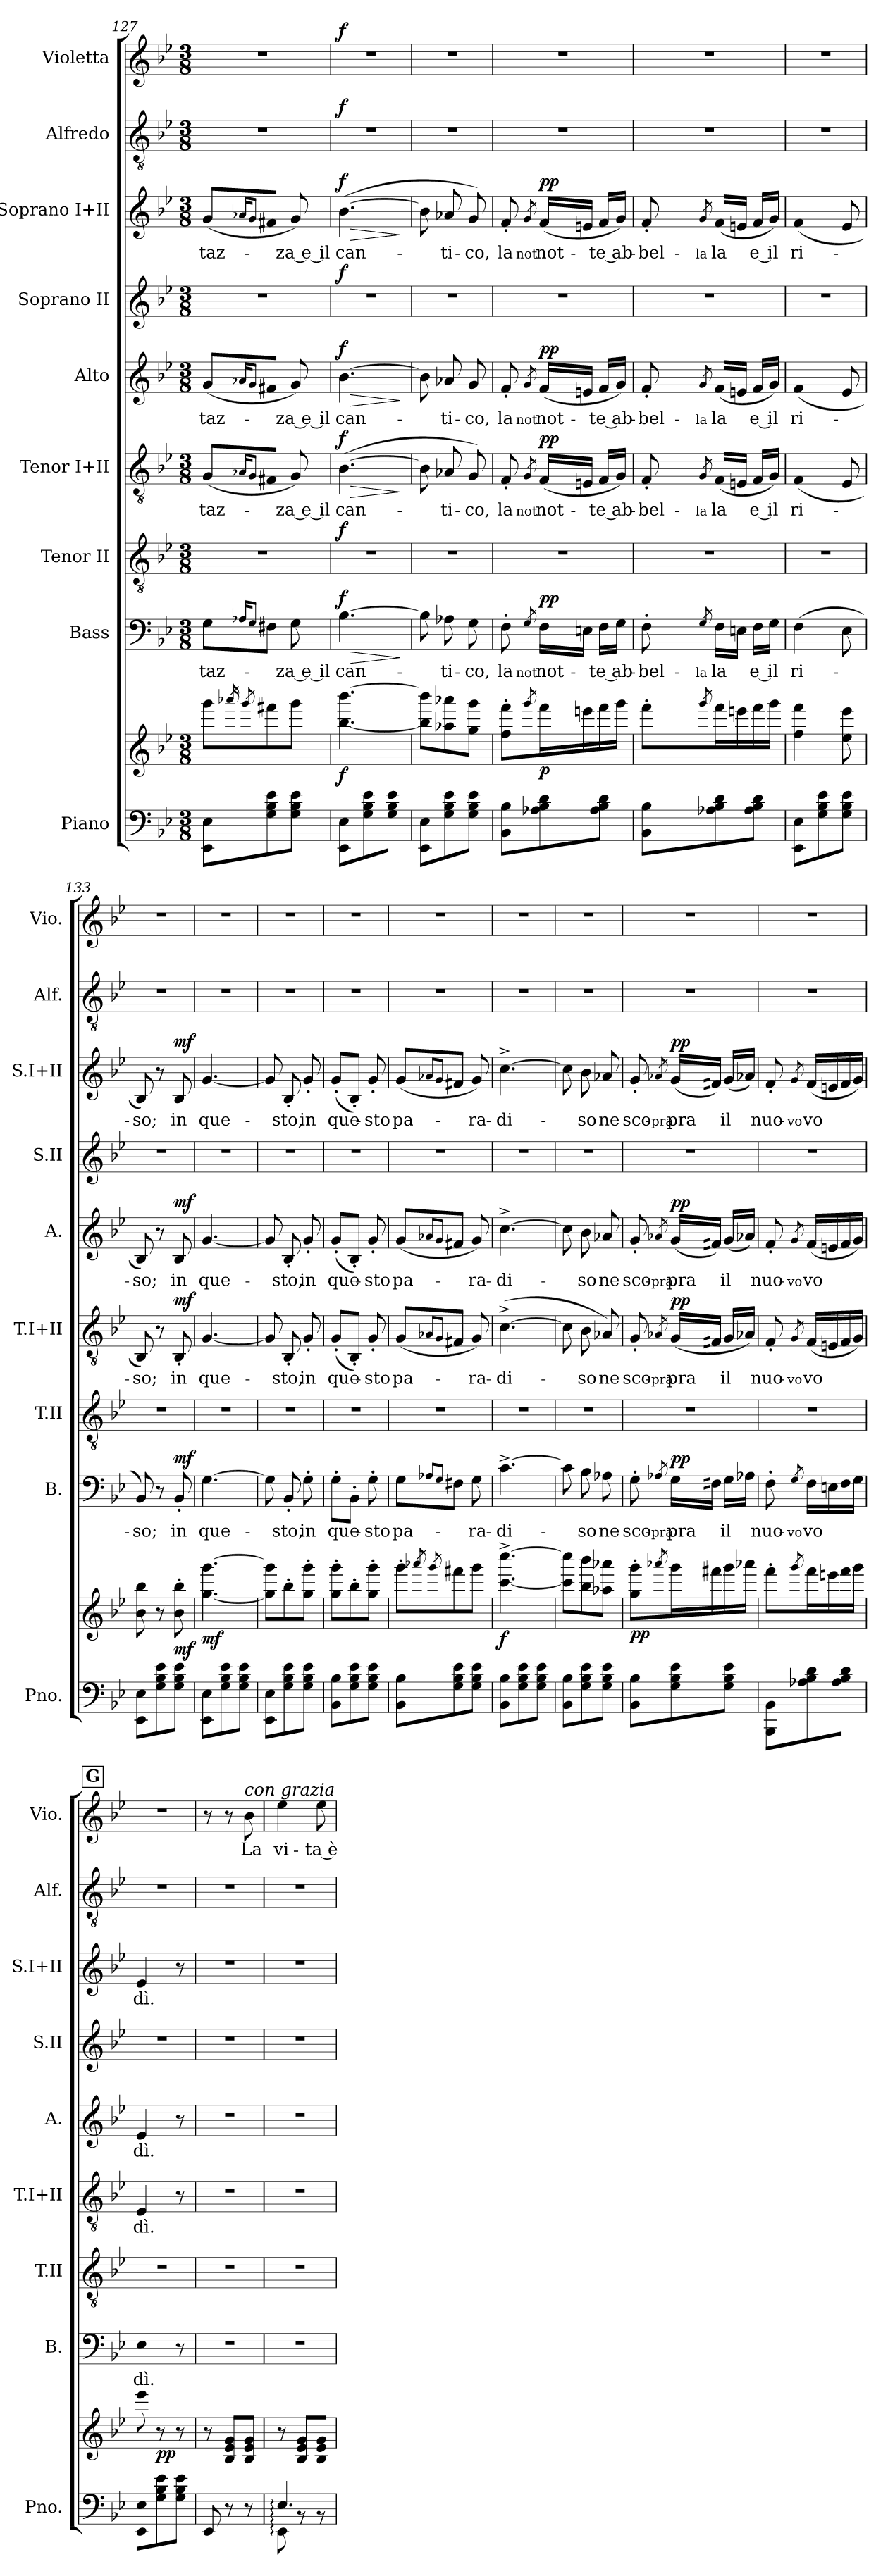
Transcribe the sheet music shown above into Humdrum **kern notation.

**kern	**kern	**dynam	**kern	**text	**dynam	**kern	**dynam	**kern	**text	**dynam	**kern	**text	**dynam	**kern	**dynam	**kern	**text	**dynam	**kern	**dynam	**kern	**text	**dynam
*part9	*part9	*part9	*part8	*part8	*part8	*part7	*part7	*part6	*part6	*part6	*part5	*part5	*part5	*part4	*part4	*part3	*part3	*part3	*part2	*part2	*part1	*part1	*part1
*staff10	*staff9	*staff9/10	*staff8	*staff8	*staff8	*staff7	*staff7	*staff6	*staff6	*staff6	*staff5	*staff5	*staff5	*staff4	*staff4	*staff3	*staff3	*staff3	*staff2	*staff2	*staff1	*staff1	*staff1
*I"Piano	*	*	*I"Bass	*	*	*I"Tenor II	*	*I"Tenor I+II	*	*	*I"Alto	*	*	*I"Soprano II	*	*I"Soprano I+II	*	*	*I"Alfredo	*	*I"Violetta	*	*
*I'Pno.	*	*	*I'B.	*	*	*I'T.II	*	*I'T.I+II	*	*	*I'A.	*	*	*I'S.II	*	*I'S.I+II	*	*	*I'Alf.	*	*I'Vio.	*	*
*clefF4	*clefG2	*	*clefF4	*	*	*clefGv2	*	*clefGv2	*	*	*clefG2	*	*	*clefG2	*	*clefG2	*	*	*clefGv2	*	*clefG2	*	*
*k[b-e-]	*k[b-e-]	*	*k[b-e-]	*	*	*k[b-e-]	*	*k[b-e-]	*	*	*k[b-e-]	*	*	*k[b-e-]	*	*k[b-e-]	*	*	*k[b-e-]	*	*k[b-e-]	*	*
*M3/8	*M3/8	*	*M3/8	*	*	*M3/8	*	*M3/8	*	*	*M3/8	*	*	*M3/8	*	*M3/8	*	*	*M3/8	*	*M3/8	*	*
=127	=127	=127	=127	=127	=127	=127	=127	=127	=127	=127	=127	=127	=127	=127	=127	=127	=127	=127	=127	=127	=127	=127	=127
8EE-/ 8E-/L	8ggg\L	.	8G\L	taz-	.	4.r	.	(8G/L	taz-	.	(8g/L	taz-	.	4.r	.	(8g/L	taz-	.	4.r	.	4.r	.	.
.	16qaaa-X/	.	16qA-X/KL	.	.	.	.	16qA-X/KL	.	.	16qa-X/KL	.	.	.	.	16qa-X/KL	.	.	.	.	.	.	.
.	8qggg/	.	8qG/J	.	.	.	.	8qG/J	.	.	8qg/J	.	.	.	.	8qg/J	.	.	.	.	.	.	.
8G\ 8B-\ 8e-\	8fff#X\	.	8F#X\J	.	.	.	.	8F#X/J	.	.	8f#X/J	.	.	.	.	8f#X/J	.	.	.	.	.	.	.
8G\ 8B-\ 8e-\J	8ggg\J	.	8G\	za e il	.	.	.	8G/)	za e il	.	8g/)	za e il	.	.	.	8g/)	za e il	.	.	.	.	.	.
=128	=128	=128	=128	=128	=128	=128	=128	=128	=128	=128	=128	=128	=128	=128	=128	=128	=128	=128	=128	=128	=128	=128	=128
!	!	!LO:DY:b	!	!	!LO:HP:b	!	!	!	!	!LO:HP:b	!	!	!LO:HP:b	!	!	!	!	!LO:HP:b	!	!	!	!	!
!	!	!	!	!	!LO:DY:n=1:a	!	!LO:DY:a	!	!	!LO:DY:n=1:a	!	!	!LO:DY:n=1:a	!	!LO:DY:a	!	!	!LO:DY:n=1:a	!	!LO:DY:a	!	!	!LO:DY:a
8EE-/ 8E-/L	[4.bb-\ [4.bbb-\	f	[4.B-\	can-	> f	4.r	f	([4.B-\	can-	> f	[4.b-\	can-	> f	4.r	f	([4.b-\	can-	> f	4.r	f	4.r	.	f
8G\ 8B-\ 8e-\	.	.	.	.	.	.	.	.	.	.	.	.	.	.	.	.	.	.	.	.	.	.	.
8G\ 8B-\ 8e-\J	.	.	.	.	.	.	.	.	.	.	.	.	.	.	.	.	.	.	.	.	.	.	.
.	.	.	.	.	]	.	.	.	.	]	.	.	]	.	.	.	.	]	.	.	.	.	.
=129	=129	=129	=129	=129	=129	=129	=129	=129	=129	=129	=129	=129	=129	=129	=129	=129	=129	=129	=129	=129	=129	=129	=129
8EE-/ 8E-/L	8bb-\] 8bbb-\]L	.	8B-\]	.	.	4.r	.	8B-\]	.	.	8b-\]	.	.	4.r	.	8b-\]	.	.	4.r	.	4.r	.	.
8G\ 8B-\ 8e-\	8aa-X\ 8aaa-X\	.	8A-X\	-ti-	.	.	.	8A-X/	-ti-	.	8a-X/	-ti-	.	.	.	8a-X/	-ti-	.	.	.	.	.	.
8G\ 8B-\ 8e-\J	8gg\ 8ggg\J	.	8G\	-co,	.	.	.	8G/)	-co,	.	8g/	-co,	.	.	.	8g/)	-co,	.	.	.	.	.	.
!!LO:LB:g=z
=130	=130	=130	=130	=130	=130	=130	=130	=130	=130	=130	=130	=130	=130	=130	=130	=130	=130	=130	=130	=130	=130	=130	=130
8BB-\ 8B-\L	8ff\' 8fff\'L	.	8F'\	la	.	4.r	.	8F'/	la	.	8f'/	la	.	4.r	.	8f'/	la	.	4.r	.	4.r	.	.
.	8qggg/	.	8qG/	not-	.	.	.	8qG/	not-	.	8qg/	not-	.	.	.	8qg/	not-	.	.	.	.	.	.
!	!	!LO:DY:b	!	!	!LO:DY:a	!	!	!	!	!LO:DY:a	!	!	!LO:DY:a	!	!	!	!	!LO:DY:a	!	!	!	!	!
8A-X\ 8B-\ 8d\	16fff\L	p	16F\LL	not-	pp	.	.	(16F/LL	not-	pp	(16f/LL	not-	pp	.	.	(16f/LL	not-	pp	.	.	.	.	.
.	16eeen\	.	16En\JJ	.	.	.	.	16En/JJ	.	.	16en/JJ	.	.	.	.	16en/JJ	.	.	.	.	.	.	.
8A-\ 8B-\ 8d\J	16fff\	.	16F\LL	te ab-	.	.	.	16F/LL	te ab-	.	16f/LL	te ab-	.	.	.	16f/LL	te ab-	.	.	.	.	.	.
.	16ggg\JJ	.	16G\JJ	.	.	.	.	16G/JJ)	.	.	16g/JJ)	.	.	.	.	16g/JJ)	.	.	.	.	.	.	.
=131	=131	=131	=131	=131	=131	=131	=131	=131	=131	=131	=131	=131	=131	=131	=131	=131	=131	=131	=131	=131	=131	=131	=131
8BB-\ 8B-\L	8fff'\L	.	8F'\	-bel-	.	4.r	.	8F'/	-bel-	.	8f'/	-bel-	.	4.r	.	8f'/	-bel-	.	4.r	.	4.r	.	.
.	8qggg/	.	8qG/	-la	.	.	.	8qG/	-la	.	8qg/	-la	.	.	.	8qg/	-la	.	.	.	.	.	.
8A-X\ 8B-\ 8d\	16fff\L	.	16F\LL	-la	.	.	.	(16F/LL	-la	.	(16f/LL	-la	.	.	.	(16f/LL	-la	.	.	.	.	.	.
.	16eeen\	.	16En\JJ	.	.	.	.	16En/JJ	.	.	16en/JJ	.	.	.	.	16en/JJ	.	.	.	.	.	.	.
8A-\ 8B-\ 8d\J	16fff\	.	16F\LL	e il	.	.	.	16F/LL	e il	.	16f/LL	e il	.	.	.	16f/LL	e il	.	.	.	.	.	.
.	16ggg\JJ	.	16G\JJ	.	.	.	.	16G/JJ)	.	.	16g/JJ)	.	.	.	.	16g/JJ)	.	.	.	.	.	.	.
=132	=132	=132	=132	=132	=132	=132	=132	=132	=132	=132	=132	=132	=132	=132	=132	=132	=132	=132	=132	=132	=132	=132	=132
8EE-/ 8E-/L	4ff\ 4fff\	.	(4F\	ri-	.	4.r	.	(4F/	ri-	.	(4f/	ri-	.	4.r	.	(4f/	ri-	.	4.r	.	4.r	.	.
8G\ 8B-\ 8e-\	.	.	.	.	.	.	.	.	.	.	.	.	.	.	.	.	.	.	.	.	.	.	.
8G\ 8B-\ 8e-\J	8ee-\ 8eee-\	.	8E-\	.	.	.	.	8E-/	.	.	8e-/	.	.	.	.	8e-/	.	.	.	.	.	.	.
=133	=133	=133	=133	=133	=133	=133	=133	=133	=133	=133	=133	=133	=133	=133	=133	=133	=133	=133	=133	=133	=133	=133	=133
8EE-/ 8E-/L	8b-\ 8bb-\	.	8BB-/)	-so;	.	4.r	.	8BB-/)	-so;	.	8B-/)	-so;	.	4.r	.	8B-/)	-so;	.	4.r	.	4.r	.	.
8G\ 8B-\ 8e-\	8r	.	8r	.	.	.	.	8r	.	.	8r	.	.	.	.	8r	.	.	.	.	.	.	.
!	!	!LO:DY:b	!	!	!LO:DY:a	!	!	!	!	!LO:DY:a	!	!	!LO:DY:a	!	!	!	!	!LO:DY:a	!	!	!	!	!
8G\ 8B-\ 8e-\J	8b-\' 8bb-\'	mf	8BB-'/	in	mf	.	.	8BB-'/	in	mf	8B-/	in	mf	.	.	8B-/	in	mf	.	.	.	.	.
=134	=134	=134	=134	=134	=134	=134	=134	=134	=134	=134	=134	=134	=134	=134	=134	=134	=134	=134	=134	=134	=134	=134	=134
!	!	!LO:DY:b	!	!	!	!	!	!	!	!	!	!	!	!	!	!	!	!	!	!	!	!	!
8EE-/ 8E-/L	[4.gg\ [4.ggg\	mf	[4.G\	que-	.	4.r	.	[4.G/	que-	.	[4.g/	que-	.	4.r	.	[4.g/	que-	.	4.r	.	4.r	.	.
8G\ 8B-\ 8e-\	.	.	.	.	.	.	.	.	.	.	.	.	.	.	.	.	.	.	.	.	.	.	.
8G\ 8B-\ 8e-\J	.	.	.	.	.	.	.	.	.	.	.	.	.	.	.	.	.	.	.	.	.	.	.
=135	=135	=135	=135	=135	=135	=135	=135	=135	=135	=135	=135	=135	=135	=135	=135	=135	=135	=135	=135	=135	=135	=135	=135
8EE-/ 8E-/L	8gg\] 8ggg\]L	.	8G\]	.	.	4.r	.	8G/]	.	.	8g/]	.	.	4.r	.	8g/]	.	.	4.r	.	4.r	.	.
8G\ 8B-\ 8e-\	8bb-'\	.	8BB-'/	-sto,	.	.	.	8BB-'/	-sto,	.	8B-'/	-sto,	.	.	.	8B-'/	-sto,	.	.	.	.	.	.
8G\ 8B-\ 8e-\J	8gg\' 8ggg\'J	.	8G'\	in	.	.	.	8G'/	in	.	8g'/	in	.	.	.	8g'/	in	.	.	.	.	.	.
=136	=136	=136	=136	=136	=136	=136	=136	=136	=136	=136	=136	=136	=136	=136	=136	=136	=136	=136	=136	=136	=136	=136	=136
8BB-\ 8B-\L	8gg\' 8ggg\'L	.	8G'\L	que-	.	4.r	.	(8G'/L	que-	.	(8g'/L	que-	.	4.r	.	(8g'/L	que-	.	4.r	.	4.r	.	.
8G\ 8B-\ 8e-\	8bb-'\	.	8BB-'\J	.	.	.	.	8BB-'/J)	.	.	8B-'/J)	.	.	.	.	8B-'/J)	.	.	.	.	.	.	.
8G\ 8B-\ 8e-\J	8gg\' 8ggg\'J	.	8G'\	-sto	.	.	.	8G'/	-sto	.	8g'/	-sto	.	.	.	8g'/	-sto	.	.	.	.	.	.
=137	=137	=137	=137	=137	=137	=137	=137	=137	=137	=137	=137	=137	=137	=137	=137	=137	=137	=137	=137	=137	=137	=137	=137
8BB-\ 8B-\L	8ggg'\L	.	8G\L	pa-	.	4.r	.	(8G/L	pa-	.	(8g/L	pa-	.	4.r	.	(8g/L	pa-	.	4.r	.	4.r	.	.
.	8qaaa-X/	.	8qA-X/L	.	.	.	.	8qA-X/L	.	.	8qa-X/L	.	.	.	.	8qa-X/L	.	.	.	.	.	.	.
.	8qggg/	.	8qG/J	.	.	.	.	8qG/J	.	.	8qg/J	.	.	.	.	8qg/J	.	.	.	.	.	.	.
8G\ 8B-\ 8e-\	8fff#X\	.	8F#X\J	.	.	.	.	8F#X/J	.	.	8f#X/J	.	.	.	.	8f#X/J	.	.	.	.	.	.	.
8G\ 8B-\ 8e-\J	8ggg\J	.	8G\	-ra-	.	.	.	8G/)	-ra-	.	8g/)	-ra-	.	.	.	8g/)	-ra-	.	.	.	.	.	.
!!LO:LB:g=z
=138	=138	=138	=138	=138	=138	=138	=138	=138	=138	=138	=138	=138	=138	=138	=138	=138	=138	=138	=138	=138	=138	=138	=138
!	!	!LO:DY:b	!	!	!	!	!	!	!	!	!	!	!	!	!	!	!	!	!	!	!	!	!
8BB-\ 8B-\L	[4.ccc\^ [4.cccc\^	f	[4.c^\	-di-	.	4.r	.	([4.c^\	-di-	.	[4.cc^\	-di-	.	4.r	.	[4.cc^\	-di-	.	4.r	.	4.r	.	.
8G\ 8B-\ 8e-\	.	.	.	.	.	.	.	.	.	.	.	.	.	.	.	.	.	.	.	.	.	.	.
8G\ 8B-\ 8e-\J	.	.	.	.	.	.	.	.	.	.	.	.	.	.	.	.	.	.	.	.	.	.	.
=139	=139	=139	=139	=139	=139	=139	=139	=139	=139	=139	=139	=139	=139	=139	=139	=139	=139	=139	=139	=139	=139	=139	=139
8BB-\ 8B-\L	8ccc\] 8cccc\]L	.	8c\]	.	.	4.r	.	8c\]	.	.	8cc\]	.	.	4.r	.	8cc\]	.	.	4.r	.	4.r	.	.
8G\ 8B-\ 8e-\	8bb-\ 8bbb-\	.	8B-\	-so	.	.	.	8B-\	-so	.	8b-\	-so	.	.	.	8b-\	-so	.	.	.	.	.	.
8G\ 8B-\ 8e-\J	8aa-X\ 8aaa-X\J	.	8A-X\	ne	.	.	.	8A-X/)	ne	.	8a-X/	ne	.	.	.	8a-X/	ne	.	.	.	.	.	.
=140	=140	=140	=140	=140	=140	=140	=140	=140	=140	=140	=140	=140	=140	=140	=140	=140	=140	=140	=140	=140	=140	=140	=140
!	!	!LO:DY:b	!	!	!	!	!	!	!	!	!	!	!	!	!	!	!	!	!	!	!	!	!
8BB-\ 8B-\L	8gg\' 8ggg\'L	pp	8G'\	sco-	.	4.r	.	8G'/	sco-	.	8g'/	sco-	.	4.r	.	8g'/	sco-	.	4.r	.	4.r	.	.
.	8qaaa-X/	.	8qA-X/	-pra	.	.	.	8qA-X/	-pra	.	8qa-X/	-pra	.	.	.	8qa-X/	-pra	.	.	.	.	.	.
!	!	!	!	!	!LO:DY:a	!	!	!	!	!LO:DY:a	!	!	!LO:DY:a	!	!	!	!	!LO:DY:a	!	!	!	!	!
8G\ 8B-\ 8e-\	16ggg\L	.	16G\LL	-pra	pp	.	.	(16G/LL	-pra	pp	(16g/LL	-pra	pp	.	.	(16g/LL	-pra	pp	.	.	.	.	.
.	16fff#X\	.	16F#X\JJ	.	.	.	.	16F#X/JJ	.	.	16f#X/JJ)	.	.	.	.	16f#X/JJ)	.	.	.	.	.	.	.
8G\ 8B-\ 8e-\J	16ggg\	.	16G\LL	il	.	.	.	16G/LL	-il	.	(16g/LL	il	.	.	.	(16g/LL	il	.	.	.	.	.	.
.	16aaa-\JJ	.	16A-\JJ	.	.	.	.	16A-/JJ)	.	.	16a-/JJ)	.	.	.	.	16a-/JJ)	.	.	.	.	.	.	.
=141	=141	=141	=141	=141	=141	=141	=141	=141	=141	=141	=141	=141	=141	=141	=141	=141	=141	=141	=141	=141	=141	=141	=141
8BBB-/ 8BB-/L	8fff'\L	.	8F'\	nuo-	.	4.r	.	8F'/	nuo-	.	8f'/	nuo-	.	4.r	.	8f'/	nuo-	.	4.r	.	4.r	.	.
.	8qggg/	.	8qG/	-vo	.	.	.	8qG/	-vo	.	8qg/	-vo	.	.	.	8qg/	-vo	.	.	.	.	.	.
8A-X\ 8B-\ 8d\	16fff\L	.	16F\LL	-vo	.	.	.	(16F/LL	-vo	.	(16f/LL	-vo	.	.	.	(16f/LL	-vo	.	.	.	.	.	.
.	16eeen\	.	16En\	.	.	.	.	16En/	.	.	16en/	.	.	.	.	16en/	.	.	.	.	.	.	.
8A-\ 8B-\ 8d\J	16fff\	.	16F\	.	.	.	.	16F/	.	.	16f/	.	.	.	.	16f/	.	.	.	.	.	.	.
.	16ggg\JJ	.	16G\JJ	.	.	.	.	16G/JJ)	.	.	16g/JJ)	.	.	.	.	16g/JJ)	.	.	.	.	.	.	.
!!LO:REH:place=s1:a:B:fs=14:t=G
=142	=142	=142	=142	=142	=142	=142	=142	=142	=142	=142	=142	=142	=142	=142	=142	=142	=142	=142	=142	=142	=142	=142	=142
8EE-/ 8E-/L	8eee-\	.	4E-\	dì.	.	4.r	.	4E-/	dì.	.	4e-/	dì.	.	4.r	.	4e-/	dì.	.	4.r	.	4.r	.	.
!	!	!LO:DY:b	!	!	!	!	!	!	!	!	!	!	!	!	!	!	!	!	!	!	!	!	!
8G\ 8B-\ 8e-\	8r	pp	.	.	.	.	.	.	.	.	.	.	.	.	.	.	.	.	.	.	.	.	.
8G\ 8B-\ 8e-\J	8r	.	8r	.	.	.	.	8r	.	.	8r	.	.	.	.	8r	.	.	.	.	.	.	.
!!LO:PB:g=z
=143	=143	=143	=143	=143	=143	=143	=143	=143	=143	=143	=143	=143	=143	=143	=143	=143	=143	=143	=143	=143	=143	=143	=143
8EE-/	8r	.	4.r	.	.	4.r	.	4.r	.	.	4.r	.	.	4.r	.	4.r	.	.	4.r	.	8r	.	.
8r	8B-/ 8e-/ 8g/L	.	.	.	.	.	.	.	.	.	.	.	.	.	.	.	.	.	.	.	8r	.	.
!	!	!	!	!	!	!	!	!	!	!	!	!	!	!	!	!	!	!	!	!	!LO:TX:a:i:t=con grazia	!	!
8r	8B-/ 8e-/ 8g/J	.	.	.	.	.	.	.	.	.	.	.	.	.	.	.	.	.	.	.	8b-\	La	.
=144	=144	=144	=144	=144	=144	=144	=144	=144	=144	=144	=144	=144	=144	=144	=144	=144	=144	=144	=144	=144	=144	=144	=144
*^	*	*	*	*	*	*	*	*	*	*	*	*	*	*	*	*	*	*	*	*	*	*	*
4.E-:/	8EE-:\	8r	.	4.r	.	.	4.r	.	4.r	.	.	4.r	.	.	4.r	.	4.r	.	.	4.r	.	4ee-\	vi-	.
.	8rBB	8B-/ 8e-/ 8g/L	.	.	.	.	.	.	.	.	.	.	.	.	.	.	.	.	.	.	.	.	.	.
.	8rBB	8B-/ 8e-/ 8g/J	.	.	.	.	.	.	.	.	.	.	.	.	.	.	.	.	.	.	.	8ee-\	ta è	.
*v	*v	*	*	*	*	*	*	*	*	*	*	*	*	*	*	*	*	*	*	*	*	*	*	*
=	=	=	=	=	=	=	=	=	=	=	=	=	=	=	=	=	=	=	=	=	=	=	=
*-	*-	*-	*-	*-	*-	*-	*-	*-	*-	*-	*-	*-	*-	*-	*-	*-	*-	*-	*-	*-	*-	*-	*-
